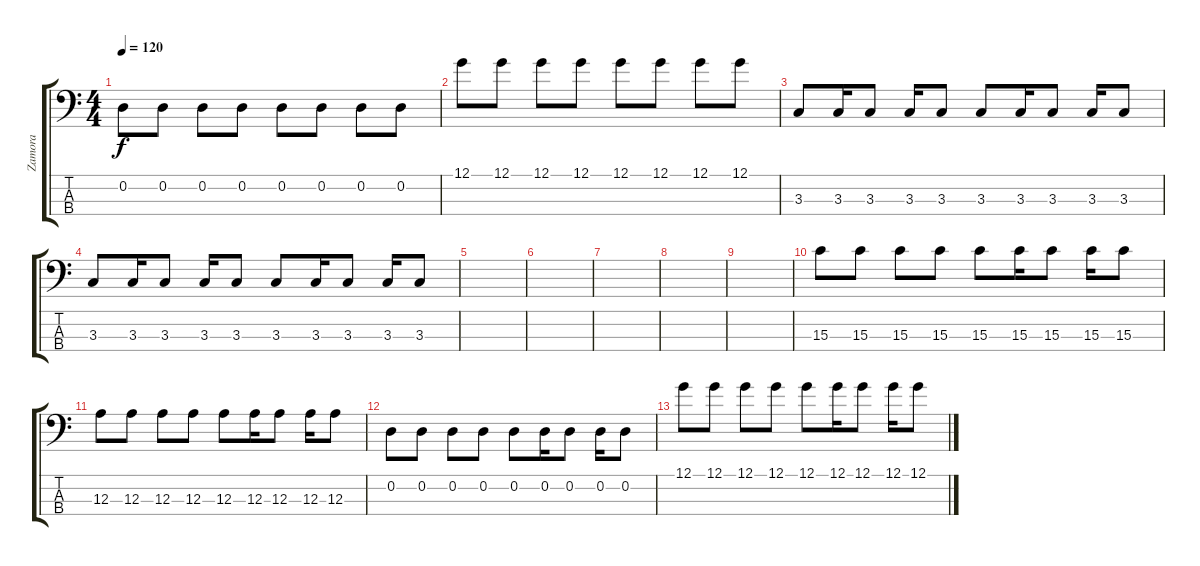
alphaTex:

\track ("Zamora" "Zamora") {instrument electricbassfinger}
\staff {score tabs}
\tuning (G2 D2 A1 E1) {hide}
\ts (4 4)
\tempo 120
\clef f4
\ks c
0.2.8{dy f} 0.2.8 0.2.8 0.2.8 0.2.8 0.2.8 0.2.8 0.2.8 |
12.1.8 12.1.8 12.1.8 12.1.8 12.1.8 12.1.8 12.1.8 12.1.8 |
3.3.8{volume 10} 3.3.16 3.3.8 3.3.16 3.3.8 3.3.8 3.3.16 3.3.8 3.3.16 3.3.8 |
3.3.8 3.3.16 3.3.8 3.3.16 3.3.8 3.3.8 3.3.16 3.3.8 3.3.16 3.3.8 |
|
|
|
|
|
15.3.8 15.3.8 15.3.8 15.3.8 15.3.8 15.3.16 15.3.8 15.3.16 15.3.8 |
12.3.8 12.3.8 12.3.8 12.3.8 12.3.8 12.3.16 12.3.8 12.3.16 12.3.8 |
0.2.8 0.2.8 0.2.8 0.2.8 0.2.8 0.2.16 0.2.8 0.2.16 0.2.8 |
12.1.8 12.1.8 12.1.8 12.1.8 12.1.8 12.1.16 12.1.8 12.1.16 12.1.8
